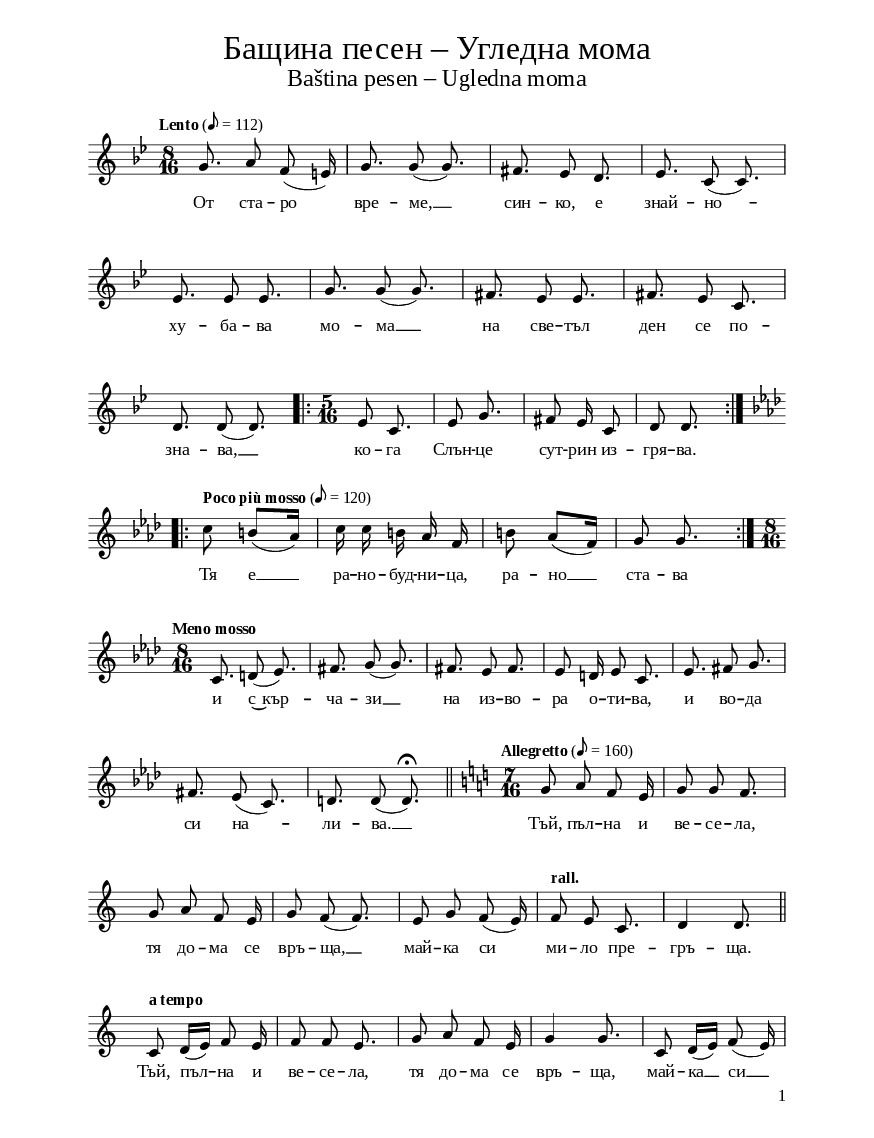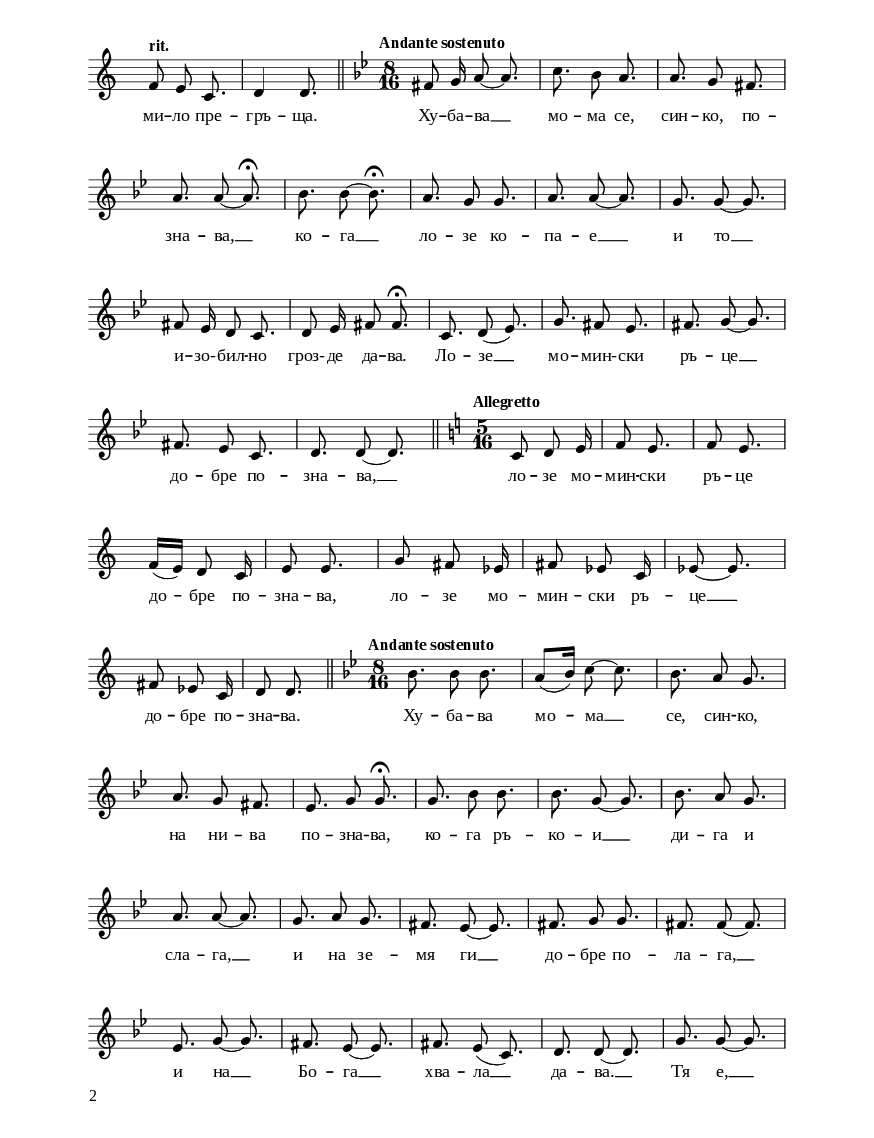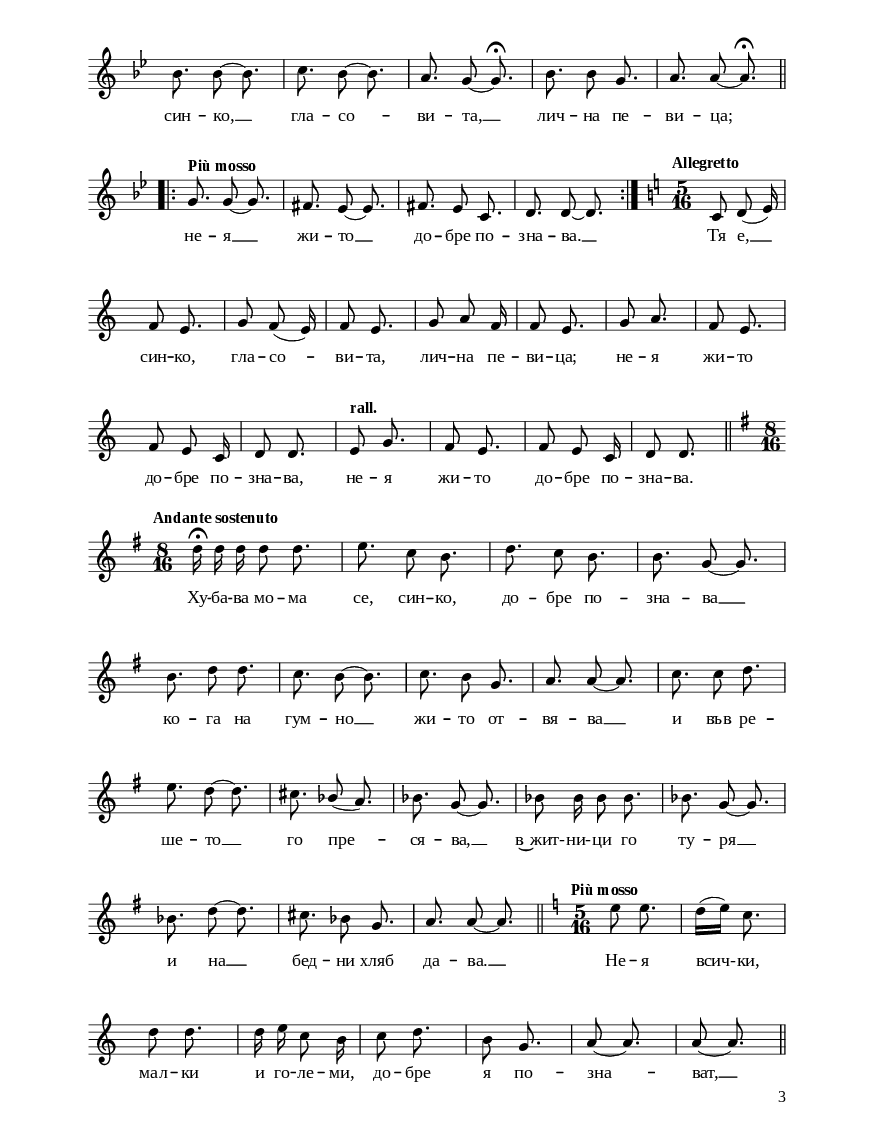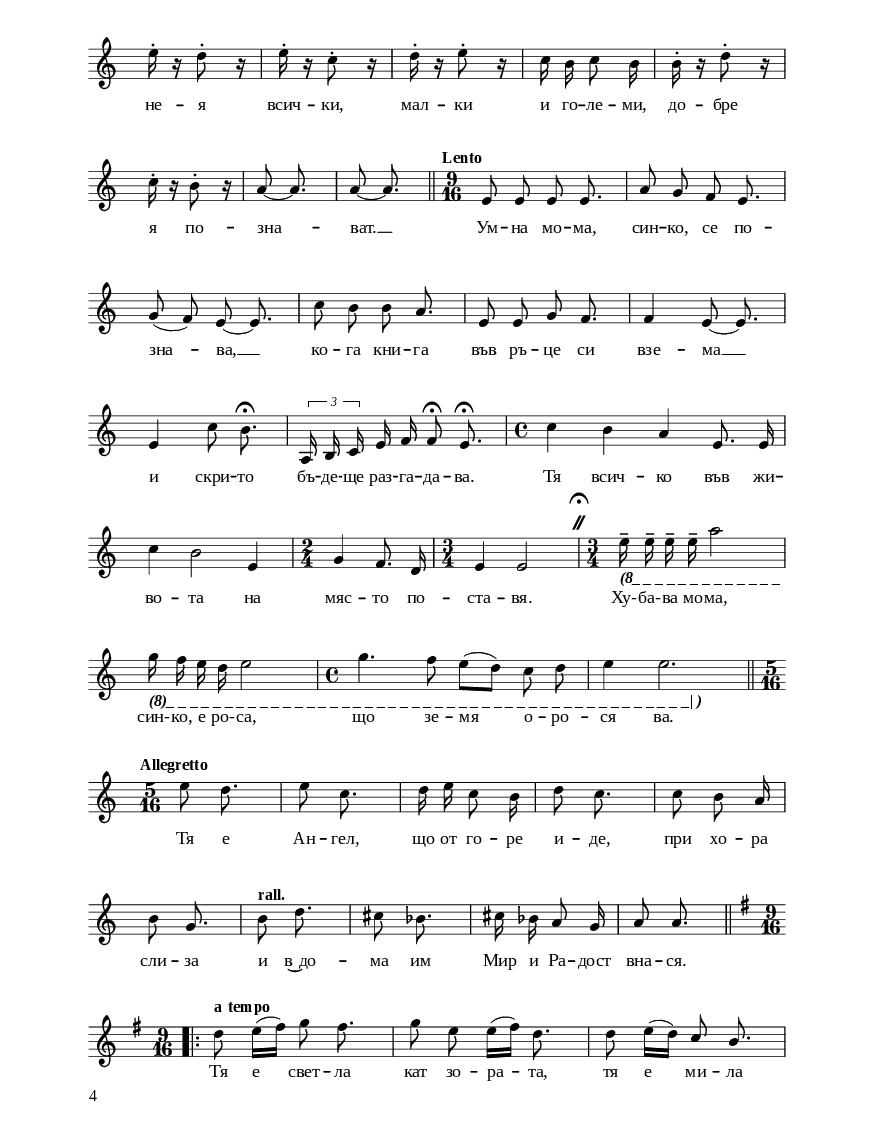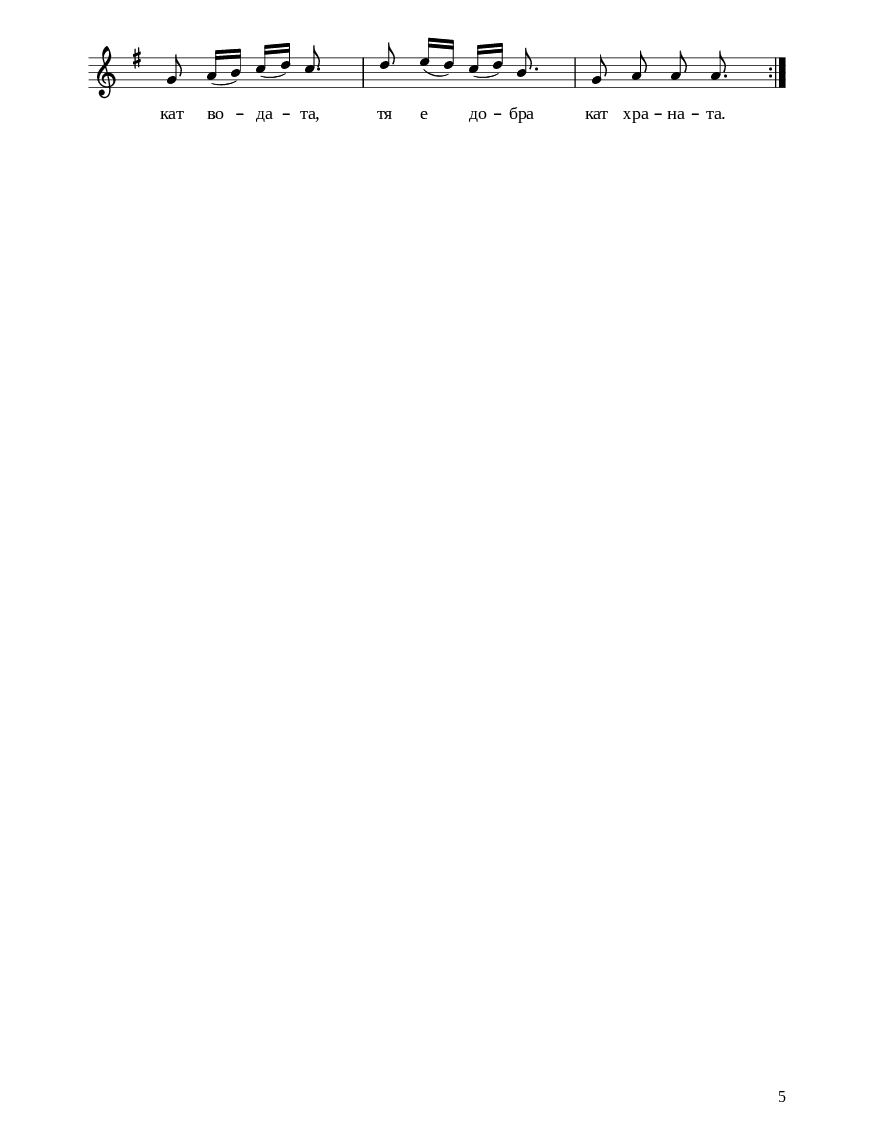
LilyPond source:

\version "2.24.2"

% include paper part and global functions
\include "include/globals.ily"

\bookpart {
  \label #'ref138
  \tocItem \markup "Бащина песен – Угледна мома –  Baština pesen – Ugledna moma "
  \include "include/bookpart-paper.ily"
  \score {
    \include "include/score-layout.ily"

    \new Voice  \relative c' {
      \clef treble
      \key g \minor
      \time 8/16
      \tempoFunc "Lento" 8 "112"
      \autoBeamOff
      g'8. a8 f(e16) |
      g8. g8(g8.) |
      fis8. ees8 d8. |
      ees8. c8(c8.) | \break

      ees8. ees8 ees8. |
      g8. g8(g8.)  |
      fis8. ees8 ees8.  |
      fis8. ees8 c8.  | \break

      d8. d8(d8.)  |
      \bar ".|:" \time 5/16 ees8 c8.  |
      ees8 g8. |
      fis8 ees16 c8  |
      d8 d8. | \bar ":|.:" \break
      

    
      \tempoFunc "Poco più mosso" 8 "120"
      \key f \minor
      c'8 b8[(aes16)] |  |
      c16 c b aes f |  |
      b8 aes([f16])  |
      g8 g8. | \bar ":|."

      \time 8/16 \break
      \tempo "Meno mosso" c,8. d8(ees8.) |
      fis8. g8 (g8.) |
      fis8. ees8 fis8. |
      ees8 d16 ees8 c8. |
      ees8. fis8 g8. | \break

      fis8.ees8(c8.) |
      d8. d8(d8.\fermata) | \bar "||"
      \time 7/16
      \key c \major
      \tempoFunc "Allegretto" 8 "160"
      g8 a f e16 |
      g8 g f8. | \break

      g8 a f e16 |
      g8 f(f8.) |
      e8 g f(e16) |
      \tempo "rall." f8 e c8. |
      d4 d8. | \bar "||" \break

      \tempo "a tempo"
      c8 d16[(e)] f8 e16 |
      f8 f e8. |
      g8 a f e16 |
      g4 g8. |
      c,8 d16[(e)] f8(e16) | \break

      \tempo "rit."
      f8 e c8. |
      d4 d8. | \bar "||"
      \key g \minor
      \time 8/16
      \tempo "Andante sostenuto"
      fis8 g16 a8~ a8. |
      c8. bes8 a8. |
      a8. g8 fis8. | \break

      a8. a8~ a8.\fermata |
      bes8. bes8~ bes8.\fermata |
      a8. g8 g8. |
      a8. a8~ a8. |
      g8. g8~ g8. | \break

      fis8 ees16 d8 c8. |
      d8 ees16 fis8 fis8.\fermata |
      c8. d8(ees8.) |
      g8. fis8 ees8. |
      fis8. g8~ g8. | \break

      fis8. ees8 c8. |
      d8. d8~ d8. | \bar "||"
      \key c \major
      \time 5/16
      \tempo "Allegretto"
      c8 d e 16 |
      f8 e8. |
      f8 e8. | \break

      f16[(e)] d8 c16 |
      e8 e8.|
      g8 fis ees16 |
      fis8 ees8 c16 |
      ees8~ ees8. | \break

      fis8 ees8 c16 |
      d8 d8. | \bar "||"
      \key g \minor
      \time 8/16
      \tempo "Andante sostenuto"
      bes'8. bes8 bes8. |
      a8[(bes16)] c8~ c8. |
      bes8. a8 g8. | \break
      a8. g8 fis8. |
      ees8. g8 g8.\fermata |
      g8. bes8 bes8. |
      bes8. g8~ g8. |
      bes8. a8 g8. | \break

      a8. a8~ a8. |
      g8. a8 g8. |
      fis8. ees8~ ees8. |
      fis8. g8 g8. |
      fis8. fis8~ fis8. | \break

      ees8. g8~ g8. |
      fis8. ees8~ ees8. |
      fis8. ees8(c8.) |
      d8. d8~ d8. | 
      g8. g8~ g8. | \break

      bes8. bes8~ bes8. |
      c8. bes8~ bes8. |
      a8. g8~ g8.\fermata |
      bes8. bes8 g8. |
      a8. a8~ a8.\fermata | \break

        \bar ".|:-||"  \tempo "Più mosso"
      g8. g8~ g8. |
      fis8. ees8~ ees8. |
      fis8. ees8 c8. |
      d8. d8~ d8. | \bar ":|."

      \key c \major
      \time 5/16
      \tempo "Allegretto"
      c8 d(e16) | \break

      f8 e8. |
      g8 f8(e16) |
      f8 e8. |
      g8 a f16 |
      f8 e8. |
      g8 a8. |
      f8 e8. | \break

      f8 e c16 |
      d8 d8. |
      \tempo "rall."
      e8 g8. |
      f8 e8. |
      f8 e c16 |
      d8 d8. | \bar "||"
      \time 8/16
      \key g \major
      \break

      \tempo "Andante sostenuto"
      d'16\fermata d d d8 d8. |
      e8. c8 b8. |
      d8. c8 b8. |
      b8. g8~ g8. \break

      b8. d8 d8. |
      c8. b8~ b8. |
      c8. b8 g8. |
      a8. a8~ a8. |
      c8. c8 d8. | \break

      e8. d8~ d8. |
      cis8. \stemUp bes8(a8.) \stemNeutral |
      bes8. g8~ g8. |
      bes8 bes16 bes8 bes8. |
      bes8. g8~ g8. | \break
      bes8. d8~ d8. |
      cis8. bes8 g8. |
      a8. a8~ a8. |  \bar "||"
      \key c \major
      \time 5/16
      \tempo "Più mosso" e'8 e8. |
      d16[(e)] c8. | \break
      d8 d8. |
      d16 e c8  b16 |
      c8 d8. |
      b8 g8. |
      a8~ a8. |
      a8~ a8. | \bar "||" \break

      e'16\staccato r16 d8\staccato r16 |
      e16\staccato r16 c8\staccato r16 |
      d16\staccato r16 e8\staccato r16 |
      c16 b c8 b16 |
      b16\staccato r16 d8\staccato r16 | \break

      c16\staccato r16 b8\staccato r16 |
      a8~ a8. |
      a8~ a8. |  \bar "||"
      \key a \minor
      \time 9/16
      \tempo "Lento" e8 e e e8. |
      a8 g f e8. | \break

      g8(f) e8~ e8. |
      c'8 b b a8. |
      e8 e g f8. |
      f4 e8~ e8. | \break

      e4 c'8 b8.\fermata |
      \tuplet 3/2 { a,16 b c } e f f8\fermata e8.\fermata |
      \time 4/4 c'4 b a e8. e16  \break |

      c'4 b2 e,4 |
      \time 2/4 g4 f8. d16 |
      \time 3/4 e4   e2 \mark\markup{ \column { \hspace #0 \center-align \normalsize \musicglyph #"scripts.ufermata"  \center-align \normalsize \musicglyph #"scripts.caesura.straight" }}
      |
      \bar "|"
      \time 3/4  | % 149

      e'16_\markup \bold \italic {"(8_ _ _ _ _ _ _ _ _ _ _ _ _"} --e16 --e16 --
      e16 --a2   \break | % 151
      g16_\markup \bold \italic {"(8)_ _ _ _ _ _ _ _ _ _ _ _ _ _ _ _ _ _ _ _ _ _ _ _ _ _ _ _ _ _ _ _ _ _ _ _ _ _ _ _ _ _ _ _ _| )"} f16 e16 d16
      e2 | % 152

      \time 4/4  | % 152
      g4.f8 e8 ( [d8 ] ) 
      c8 d8  | % 153
      e4 e2. \bar "||" \break
      \tempo "Allegretto"
      \time 5/16  | % 154
      e8 d8. | % 155
      e8 c8. | % 156
      d16 e16  c8 b16 |% 158
      d8 c8. | c8 b8 a16 | \break
      b8  g8. |
      b8 ^\markup{ \bold {rall.} }d8. | % 161
      cis8 bes8. | % 162
      cis16 bes16  a8  g16 | % 163
      a8  a8. \bar "||"

      \break \repeat volta 1 {
        | % 164
         \bar ".|:-||"  \key g \major \time 9/16 | % 164
        d8 ^\markup{ \bold {a tempo} } e16 ( [
        fis16 ) ] g8 fis8. | % 165
        g8 e8 e16 ( [ \stemDown
        fis16 ) ]d8. | % 166
        d8 e16 ( [d16 ) ] \stemUp
        c8 b8. \break | % 167
        g8 a16 ( [  b16 ) ]c16 (
        [d16 ) ]c8. | % 168
        d8 e16 ( [d16 ) ] \stemUp
        c16 ( [d16 ) ]b8. | % 169
        g8  a8  a8  a8. \bar ":|."
      }


    }

    \addlyrics {
      От ста -- ро вре -- ме, __ син -- ко, е знай -- но --
      ху -- ба -- ва мо -- ма __ на све -- тъл ден се по --
      зна -- ва, __ ко -- га Слън -- це сут -- рин из -- гря -- ва.
      Тя е __ ра -- но -- буд -- ни -- ца, ра -- но __ ста -- ва
      и с~кър -- ча -- зи __ на из -- во -- ра о -- ти -- ва, и во -- да
      си на -- ли -- ва. __ Тъй, пъл -- на и ве -- се -- ла,
      тя до -- ма се връ -- ща, __ май -- ка си ми -- ло пре -- гръ -- ща.
      Тъй, пъл -- на и ве -- се -- ла,  тя до -- ма се връ -- ща, май -- ка __ си __
      ми -- ло пре -- гръ -- ща. Ху -- ба -- ва __ мо -- ма се, син -- ко, по --
      зна -- ва, __ ко -- га __ ло -- зе ко -- па -- е __ и то __ 
      и -- "зо-" -- бил -- но "гроз-" -- де да -- ва. Ло -- зе __ мо -- "мин-" -- ски ръ -- це __ 
      до -- бре по -- зна -- ва, __ ло -- зе мо -- мин -- ски ръ -- це
      до -- бре по -- зна -- ва, ло -- зе мо -- мин -- ски ръ -- це __ 
      до -- бре по -- зна -- ва. Ху -- ба -- ва мо -- ма __ се, син -- ко,
      на ни -- ва по -- зна -- ва, ко -- га ръ -- ко -- и __ ди -- га и
      сла -- га, __ и на  зе -- мя ги __ до -- бре по -- ла -- га, __
      и на __ Бо -- га __  хва -- ла __ да -- ва. __ Тя е, __
      син -- ко, __ гла -- со -- ви -- та, __  лич -- на пе -- ви -- ца;
      не -- я __ жи -- то __ до -- бре по -- зна -- ва. __ Тя е, __
      син -- ко, гла -- со -- ви -- та, лич -- на пе -- ви -- ца; не -- я жи -- то
      до -- бре по -- зна -- ва, не -- я жи -- то до -- бре по -- зна -- ва.
      Ху -- ба -- ва мо -- ма се, син -- ко, до -- бре по -- зна -- ва __ 
      ко -- га на гум -- но __  жи -- то от -- вя -- ва __ и във ре --
      ше -- то __ го пре -- ся -- ва, __ "в~жит-" -- "ни-" -- ци го ту -- ря __ 
      и на __  бед -- ни хляб да -- ва. __ Не -- я "всич-" -- ки,
      мал -- ки и го -- ле -- ми, до -- бре я по -- зна -- ват, __
      не -- я всич -- ки, мал -- ки и го -- ле -- ми, до -- бре
      я по -- зна -- ват. __ Ум -- на мо -- ма, син -- ко, се по --
      зна -- ва, __ ко -- га кни -- га във ръ -- це си взе -- ма __
      и скри -- то бъ -- де -- ще раз -- га -- да -- ва. Тя всич -- ко във жи --
      во -- та на мяс -- то по -- ста -- вя. "Ху-" -- "ба-" -- ва мо -- ма,
      "син-" -- ко, е "ро-" -- са, що зе -- мя о -- ро -- ся ва.
      Тя е Ан -- гел, що от го -- ре и -- де, при хо -- ра
      сли -- за  и в~до -- ма им Мир и Ра -- дост вна -- ся.
      Тя е свет -- ла кат зо -- ра -- та, тя е ми -- ла
      кат во -- да -- та, тя е до -- бра кат хра -- на -- та.
    }

    \header {
      title = \titleFunc "Бащина песен – Угледна мома" "Baština pesen – Ugledna moma"
    }

    \midi{}

  } % score


\pageBreak

  % include foreign translation(s) of the song
  

} % bookpart
